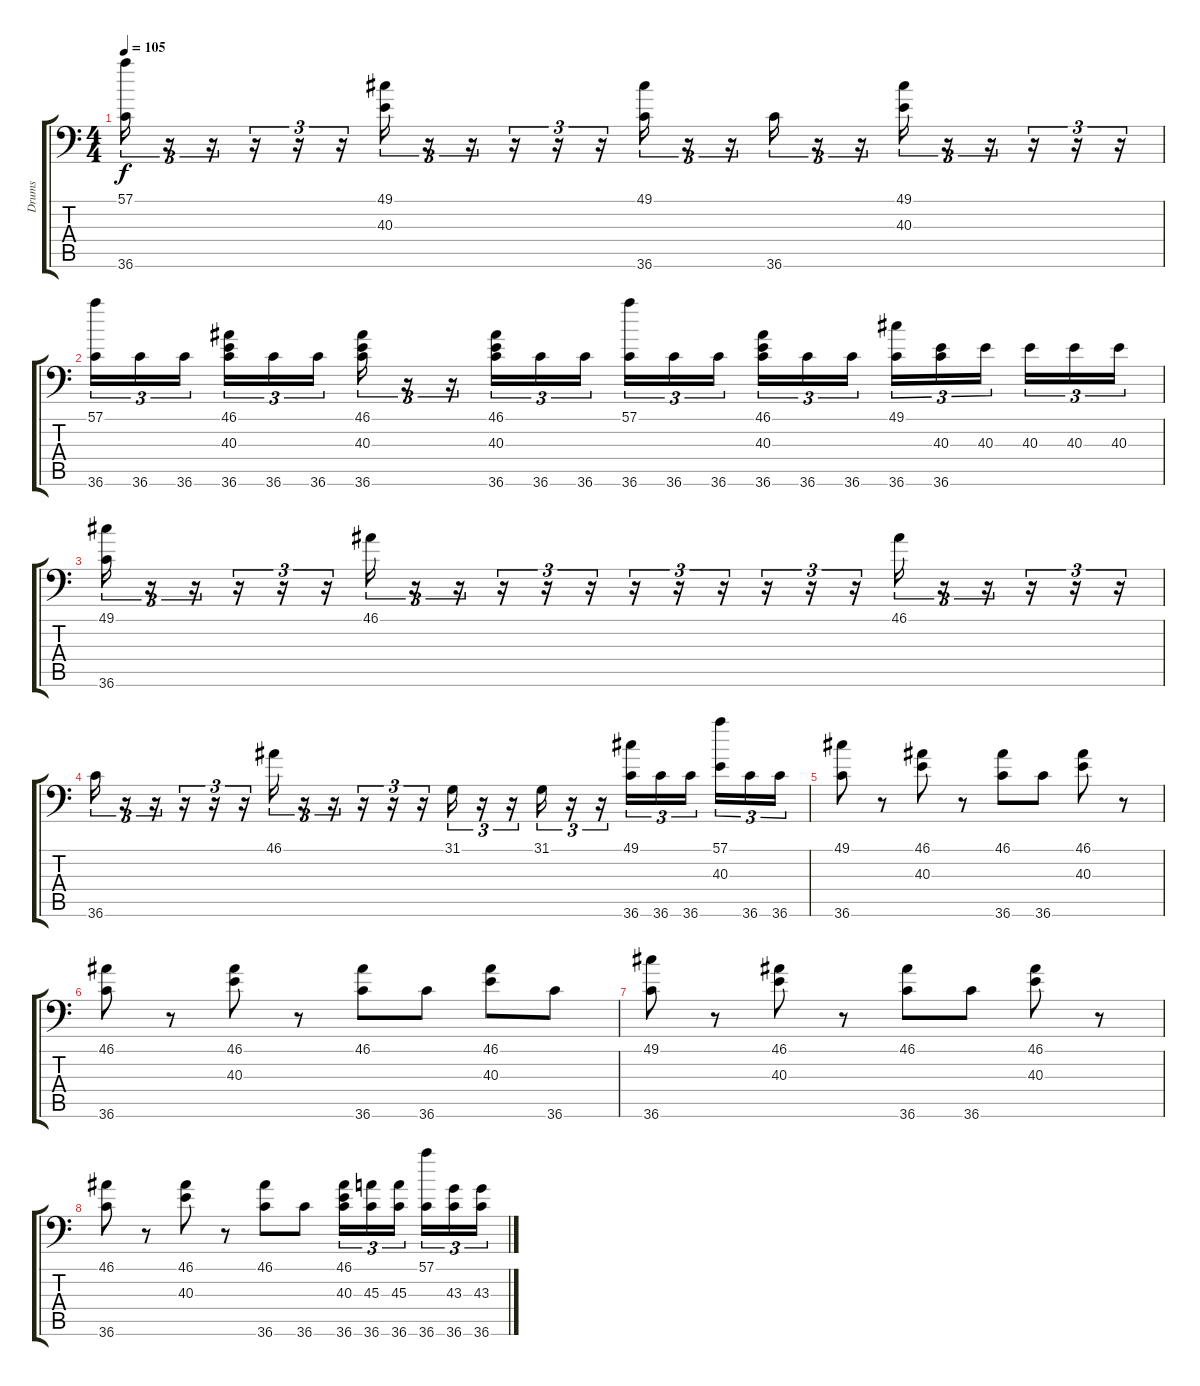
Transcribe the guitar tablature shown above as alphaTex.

\track ("Drums" "Drums") {instrument acousticgrandpiano}
\staff {score tabs}
\tuning (C-1 C-1 C-1 C-1 C-1 C-1) {hide}
\ts (4 4)
\tempo 105
\clef f4
\ks c
(57.1 36.6).16{tu (3 2) dy f} r.16{tu (3 2)} r.16{tu (3 2)} r.16{tu (3 2)} r.16{tu (3 2)} r.16{tu (3 2)} (49.1 40.3).16{tu (3 2)} r.16{tu (3 2)} r.16{tu (3 2)} r.16{tu (3 2)} r.16{tu (3 2)} r.16{tu (3 2)} (49.1 36.6).16{tu (3 2)} r.16{tu (3 2)} r.16{tu (3 2)} 36.6.16{tu (3 2)} r.16{tu (3 2)} r.16{tu (3 2)} (49.1 40.3).16{tu (3 2)} r.16{tu (3 2)} r.16{tu (3 2)} r.16{tu (3 2)} r.16{tu (3 2)} r.16{tu (3 2)} |
(57.1 36.6).16{tu (3 2)} 36.6.16{tu (3 2)} 36.6.16{tu (3 2)} (46.1 40.3 36.6).16{tu (3 2)} 36.6.16{tu (3 2)} 36.6.16{tu (3 2)} (46.1 40.3 36.6).16{tu (3 2)} r.16{tu (3 2)} r.16{tu (3 2)} (46.1 40.3 36.6).16{tu (3 2)} 36.6.16{tu (3 2)} 36.6.16{tu (3 2)} (57.1 36.6).16{tu (3 2)} 36.6.16{tu (3 2)} 36.6.16{tu (3 2)} (46.1 40.3 36.6).16{tu (3 2)} 36.6.16{tu (3 2)} 36.6.16{tu (3 2)} (49.1 36.6).16{tu (3 2)} (40.3 36.6).16{tu (3 2)} 40.3.16{tu (3 2)} 40.3.16{tu (3 2)} 40.3.16{tu (3 2)} 40.3.16{tu (3 2)} |
(49.1 36.6).16{tu (3 2)} r.16{tu (3 2)} r.16{tu (3 2)} r.16{tu (3 2)} r.16{tu (3 2)} r.16{tu (3 2)} 46.1.16{tu (3 2)} r.16{tu (3 2)} r.16{tu (3 2)} r.16{tu (3 2)} r.16{tu (3 2)} r.16{tu (3 2)} r.16{tu (3 2)} r.16{tu (3 2)} r.16{tu (3 2)} r.16{tu (3 2)} r.16{tu (3 2)} r.16{tu (3 2)} 46.1.16{tu (3 2)} r.16{tu (3 2)} r.16{tu (3 2)} r.16{tu (3 2)} r.16{tu (3 2)} r.16{tu (3 2)} |
36.6.16{tu (3 2)} r.16{tu (3 2)} r.16{tu (3 2)} r.16{tu (3 2)} r.16{tu (3 2)} r.16{tu (3 2)} 46.1.16{tu (3 2)} r.16{tu (3 2)} r.16{tu (3 2)} r.16{tu (3 2)} r.16{tu (3 2)} r.16{tu (3 2)} 31.1.16{tu (3 2)} r.16{tu (3 2)} r.16{tu (3 2)} 31.1.16{tu (3 2)} r.16{tu (3 2)} r.16{tu (3 2)} (49.1 36.6).16{tu (3 2)} 36.6.16{tu (3 2)} 36.6.16{tu (3 2)} (57.1 40.3).16{tu (3 2)} 36.6.16{tu (3 2)} 36.6.16{tu (3 2)} |
(49.1 36.6).8 r.8 (46.1 40.3).8 r.8 (46.1 36.6).8 36.6.8 (46.1 40.3).8 r.8 |
(46.1 36.6).8 r.8 (46.1 40.3).8 r.8 (46.1 36.6).8 36.6.8 (46.1 40.3).8 36.6.8 |
(49.1 36.6).8 r.8 (46.1 40.3).8 r.8 (46.1 36.6).8 36.6.8 (46.1 40.3).8 r.8 |
(46.1 36.6).8 r.8 (46.1 40.3).8 r.8 (46.1 36.6).8 36.6.8 (46.1 40.3 36.6).16{tu (3 2)} (45.3 36.6).16{tu (3 2)} (45.3 36.6).16{tu (3 2)} (57.1 36.6).16{tu (3 2)} (43.3 36.6).16{tu (3 2)} (43.3 36.6).16{tu (3 2)}
